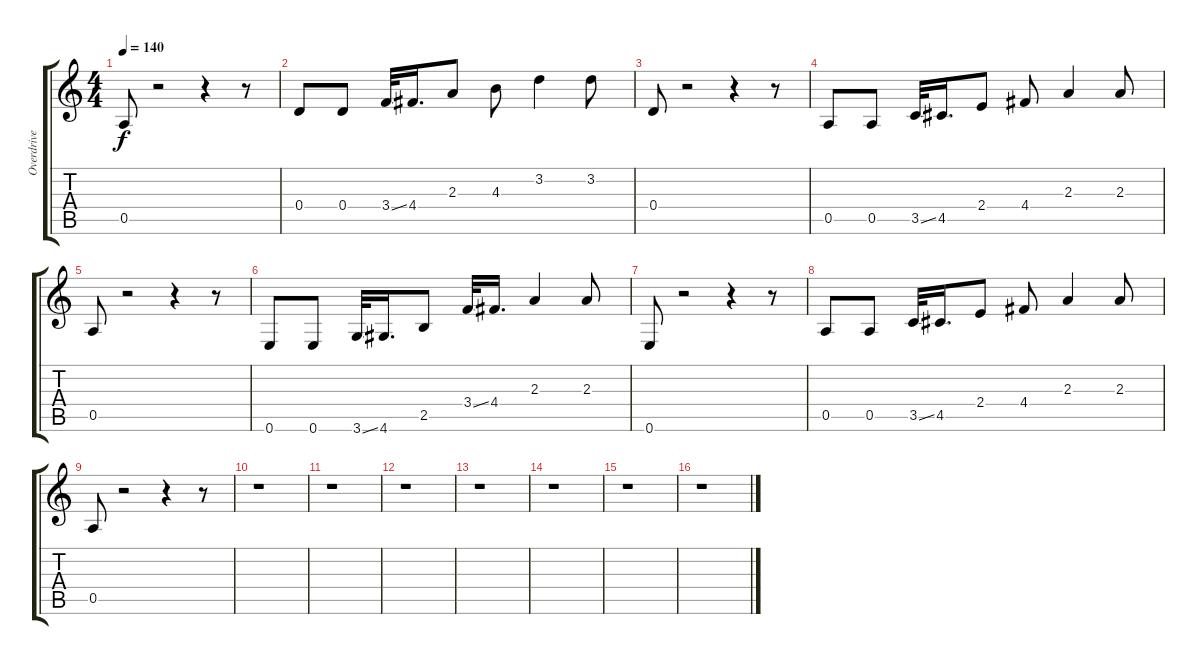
\track ("Overdrive Gtr 2" "Overdrive ") {instrument overdrivenguitar}
\staff {score tabs}
\tuning (E4 B3 G3 D3 A2 E2) {hide}
\ts (4 4)
\tempo 140
\clef g2
\ks c
0.5.8{dy f} r.2 r.4 r.8 |
0.4.8 0.4.8 3.4{ss}.32 4.4.16{d} 2.3.8 4.3.8 3.2.4 3.2.8 |
0.4.8 r.2 r.4 r.8 |
0.5.8 0.5.8 3.5{ss}.32 4.5.16{d} 2.4.8 4.4.8 2.3.4 2.3.8 |
0.5.8 r.2 r.4 r.8 |
0.6.8 0.6.8 3.6{ss}.32 4.6.16{d} 2.5.8 3.4{ss}.32 4.4.16{d} 2.3.4 2.3.8 |
0.6.8 r.2 r.4 r.8 |
0.5.8 0.5.8 3.5{ss}.32 4.5.16{d} 2.4.8 4.4.8 2.3.4 2.3.8 |
0.5.8 r.2 r.4 r.8 |
r.1 |
r.1 |
r.1 |
r.1 |
r.1 |
r.1 |
r.1
